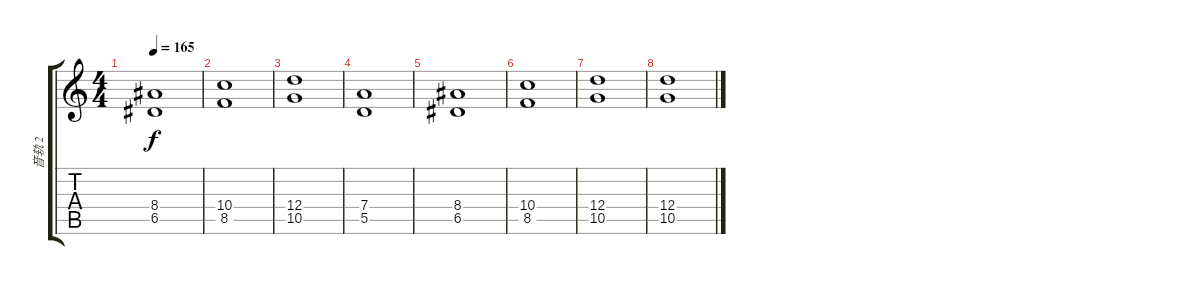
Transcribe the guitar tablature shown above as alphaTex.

\track ("音轨 2" "音轨 2") {instrument distortionguitar}
\staff {score tabs}
\tuning (E4 B3 G3 D3 A2 E2) {hide}
\ts (4 4)
\tempo 165
\clef g2
\ks c
(8.4 6.5).1{dy f} |
(10.4 8.5).1 |
(12.4 10.5).1 |
(7.4 5.5).1 |
(8.4 6.5).1 |
(10.4 8.5).1 |
(12.4 10.5).1 |
(12.4 10.5).1
